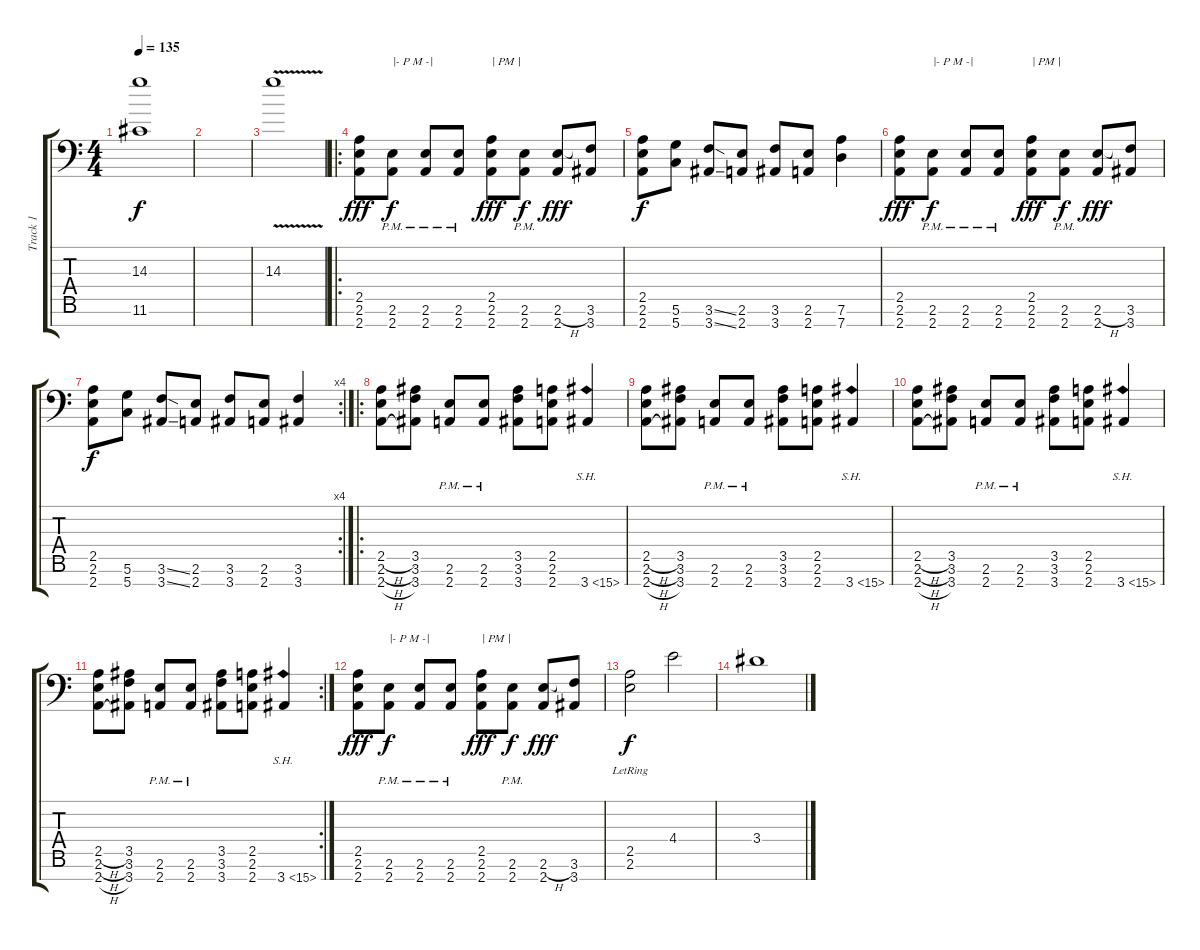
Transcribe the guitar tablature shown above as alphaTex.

\track ("Track 1" "Track 1") {instrument distortionguitar}
\staff {score tabs}
\tuning (D4 A3 F3 C3 G2 D2 G1) {hide}
\ts (4 4)
\tempo 135
\clef f4
\ks c
(14.3{t} 11.6{t}).1{dy f} |
|
14.3{v}.1{instrument distortionguitar} |
\ro
(2.5 2.6 2.7).8{dy fff volume 16 instrument distortionguitar} (2.6{pm} 2.7{pm}).8{txt "|- P M -|" dy f} (2.6{pm} 2.7{pm}).8 (2.6{pm} 2.7{pm}).8 (2.5 2.6 2.7).8{txt "| PM |" dy fff} (2.6{pm} 2.7{pm}).8{dy f} (2.6{h} 2.7).8{dy fff} (3.6 3.7).8 |
(2.5 2.6 2.7).8{dy f} (5.6 5.7).8 (3.6{ss} 3.7{ss}).8 (2.6 2.7).8 (3.6 3.7).8 (2.6 2.7).8 (7.6 7.7).4 |
(2.5 2.6 2.7).8{dy fff volume 16 instrument distortionguitar} (2.6{pm} 2.7{pm}).8{txt "|- P M -|" dy f} (2.6{pm} 2.7{pm}).8 (2.6{pm} 2.7{pm}).8 (2.5 2.6 2.7).8{txt "| PM |" dy fff} (2.6{pm} 2.7{pm}).8{dy f} (2.6{h} 2.7).8{dy fff} (3.6 3.7).8 |
\rc 4
(2.5 2.6 2.7).8{dy f} (5.6 5.7).8 (3.6{ss} 3.7{ss}).8 (2.6 2.7).8 (3.6 3.7).8 (2.6 2.7).8 (3.6 3.7).4 |
\ro
(2.5{h} 2.6{h} 2.7{h}).8{instrument distortionguitar} (3.5 3.6 3.7).8 (2.6{pm} 2.7{pm}).8 (2.6{pm} 2.7{pm}).8 (3.5 3.6 3.7).8 (2.5 2.6 2.7).8 3.7{sh 12}.4 |
(2.5{h} 2.6{h} 2.7{h}).8{instrument distortionguitar} (3.5 3.6 3.7).8 (2.6{pm} 2.7{pm}).8 (2.6{pm} 2.7{pm}).8 (3.5 3.6 3.7).8 (2.5 2.6 2.7).8 3.7{sh 12}.4 |
(2.5{h} 2.6{h} 2.7{h}).8{instrument distortionguitar} (3.5 3.6 3.7).8 (2.6{pm} 2.7{pm}).8 (2.6{pm} 2.7{pm}).8 (3.5 3.6 3.7).8 (2.5 2.6 2.7).8 3.7{sh 12}.4 |
\rc 2
(2.5{h} 2.6{h} 2.7{h}).8{instrument distortionguitar} (3.5 3.6 3.7).8 (2.6{pm} 2.7{pm}).8 (2.6{pm} 2.7{pm}).8 (3.5 3.6 3.7).8 (2.5 2.6 2.7).8 3.7{sh 12}.4 |
(2.5 2.6 2.7).8{dy fff volume 16 instrument distortionguitar} (2.6{pm} 2.7{pm}).8{txt "|- P M -|" dy f} (2.6{pm} 2.7{pm}).8 (2.6{pm} 2.7{pm}).8 (2.5 2.6 2.7).8{txt "| PM |" dy fff} (2.6{pm} 2.7{pm}).8{dy f} (2.6{h} 2.7).8{dy fff} (3.6 3.7).8 |
(2.5{lr} 2.6{lr}).2{dy f instrument electricguitarclean} 4.4.2 |
3.4.1
